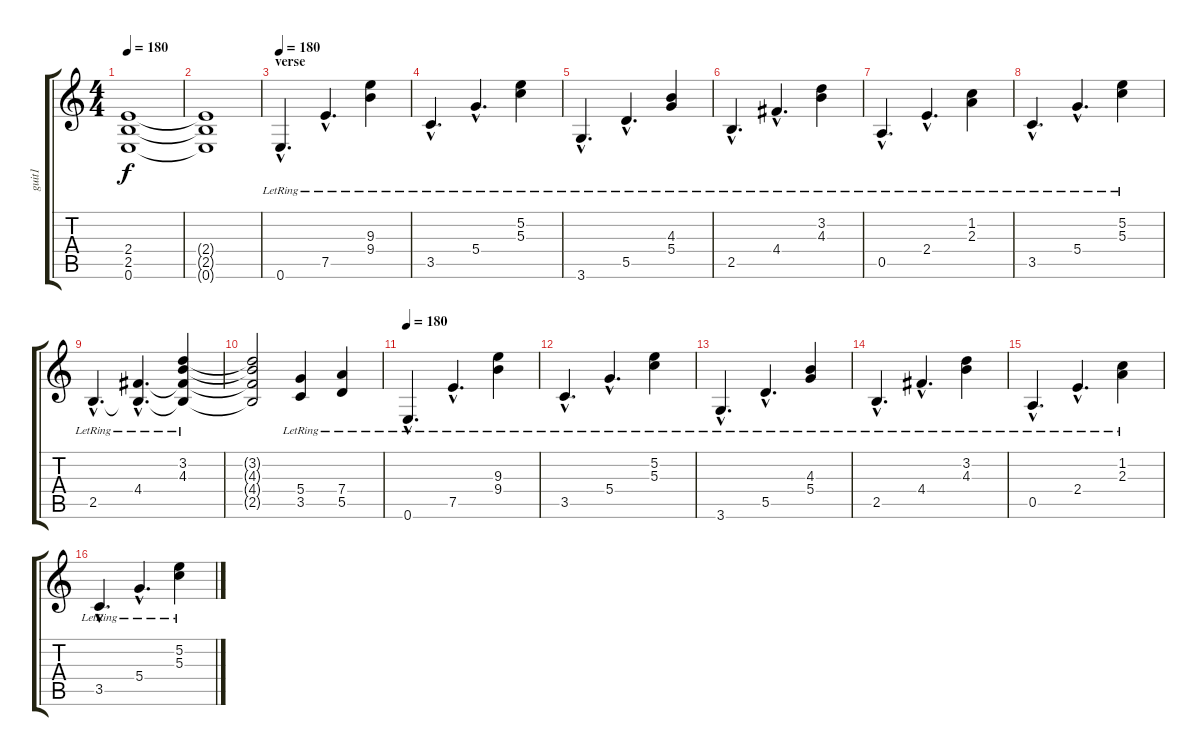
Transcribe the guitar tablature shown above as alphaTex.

\track ("guit1" "guit1") {instrument distortionguitar}
\staff {score tabs}
\tuning (E4 B3 G3 D3 A2 E2) {hide}
\ts (4 4)
\tempo 180
\clef g2
\ks c
(2.4 2.5 0.6).1{dy f} |
(2.4{t} 2.5{t} 0.6{t}).1 |
\section ("" "verse")
\tempo 180
0.6{hac lr}.4{d instrument acousticguitarsteel} 7.5{hac lr}.4{d} (9.3{lr} 9.4{lr}).4 |
3.5{hac lr}.4{d} 5.4{hac lr}.4{d} (5.2{lr} 5.3{lr}).4 |
3.6{hac lr}.4{d} 5.5{hac lr}.4{d} (4.3{lr} 5.4{lr}).4 |
2.5{hac lr}.4{d} 4.4{hac lr}.4{d} (3.2{lr} 4.3{lr}).4 |
0.5{hac lr}.4{d} 2.4{hac lr}.4{d} (1.2{lr} 2.3{lr}).4 |
3.5{hac lr}.4{d} 5.4{hac lr}.4{d} (5.2{lr} 5.3{lr}).4 |
2.5{hac lr}.4{d} (4.4{hac lr} 2.5{hac t}).4{d} (3.2{lr} 4.3{lr} 4.4{t} 2.5{t}).4 |
(3.2{t} 4.3{t} 4.4{t} 2.5{t}).2 (5.4{lr} 3.5{lr}).4 (7.4{lr} 5.5{lr}).4 |
\tempo 180
0.6{hac lr}.4{d instrument acousticguitarsteel} 7.5{hac lr}.4{d} (9.3{lr} 9.4{lr}).4 |
3.5{hac lr}.4{d} 5.4{hac lr}.4{d} (5.2{lr} 5.3{lr}).4 |
3.6{hac lr}.4{d} 5.5{hac lr}.4{d} (4.3{lr} 5.4{lr}).4 |
2.5{hac lr}.4{d} 4.4{hac lr}.4{d} (3.2{lr} 4.3{lr}).4 |
0.5{hac lr}.4{d} 2.4{hac lr}.4{d} (1.2{lr} 2.3{lr}).4 |
3.5{hac lr}.4{d} 5.4{hac lr}.4{d} (5.2{lr} 5.3{lr}).4
